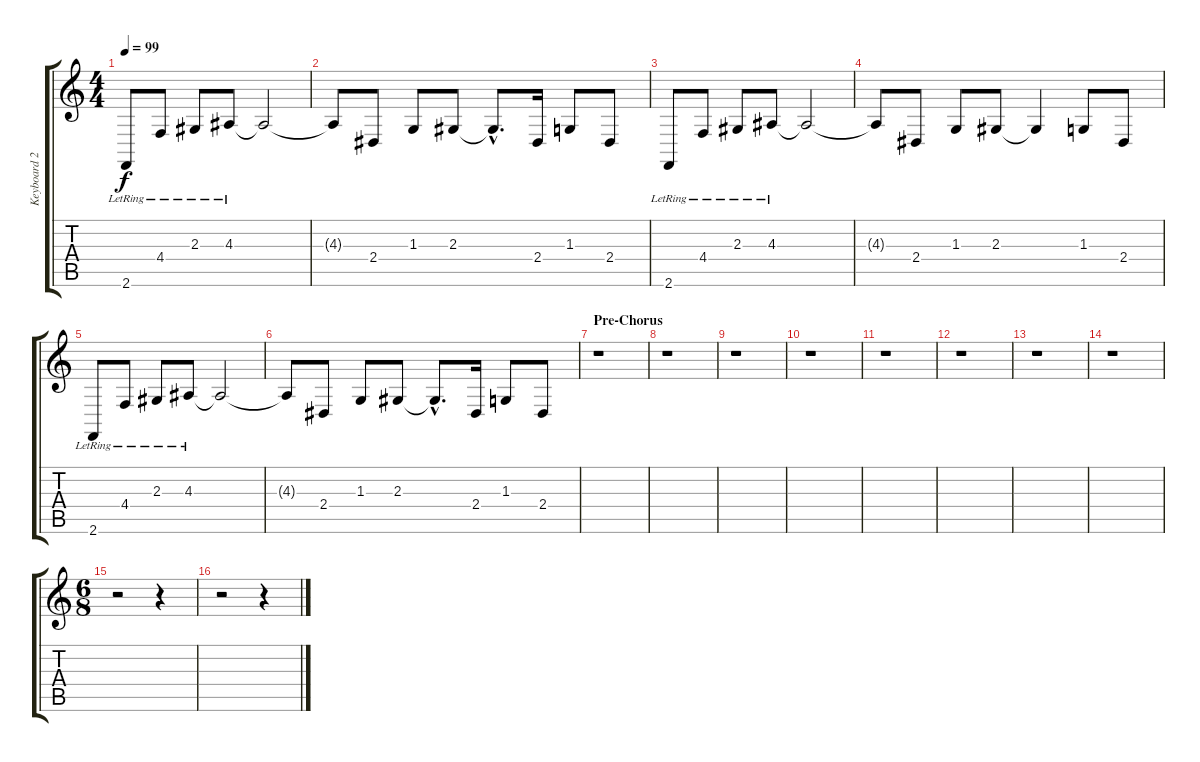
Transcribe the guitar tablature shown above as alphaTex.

\track ("Keyboard 2" "Keyboard 2") {instrument brightacousticpiano}
\staff {score tabs}
\tuning (Eb4 Bb3 Gb3 Db3 Ab2 Eb2) {hide}
\ts (4 4)
\tempo 99
\clef g2
\ks c
2.6{lr}.8{dy f} 4.4{lr}.8 2.3{lr}.8 4.3{lr}.8 4.3{t}.2 |
4.3{t}.8 2.4.8 1.3.8 2.3.8 2.3{hac t}.8{d} 2.4.16 1.3.8 2.4.8 |
2.6{lr}.8 4.4{lr}.8 2.3{lr}.8 4.3{lr}.8 4.3{t}.2 |
4.3{t}.8 2.4.8 1.3.8 2.3.8 2.3{t}.4 1.3.8 2.4.8 |
2.6{lr}.8 4.4{lr}.8 2.3{lr}.8 4.3{lr}.8 4.3{t}.2 |
4.3{t}.8 2.4.8 1.3.8 2.3.8 2.3{hac t}.8{d} 2.4.16 1.3.8 2.4.8 |
\section ("" "Pre-Chorus")
r.1 |
r.1 |
r.1 |
r.1 |
r.1 |
r.1 |
r.1 |
r.1 |
\ts (6 8)
\section ("" "")
r.2 r.4 |
r.2 r.4
